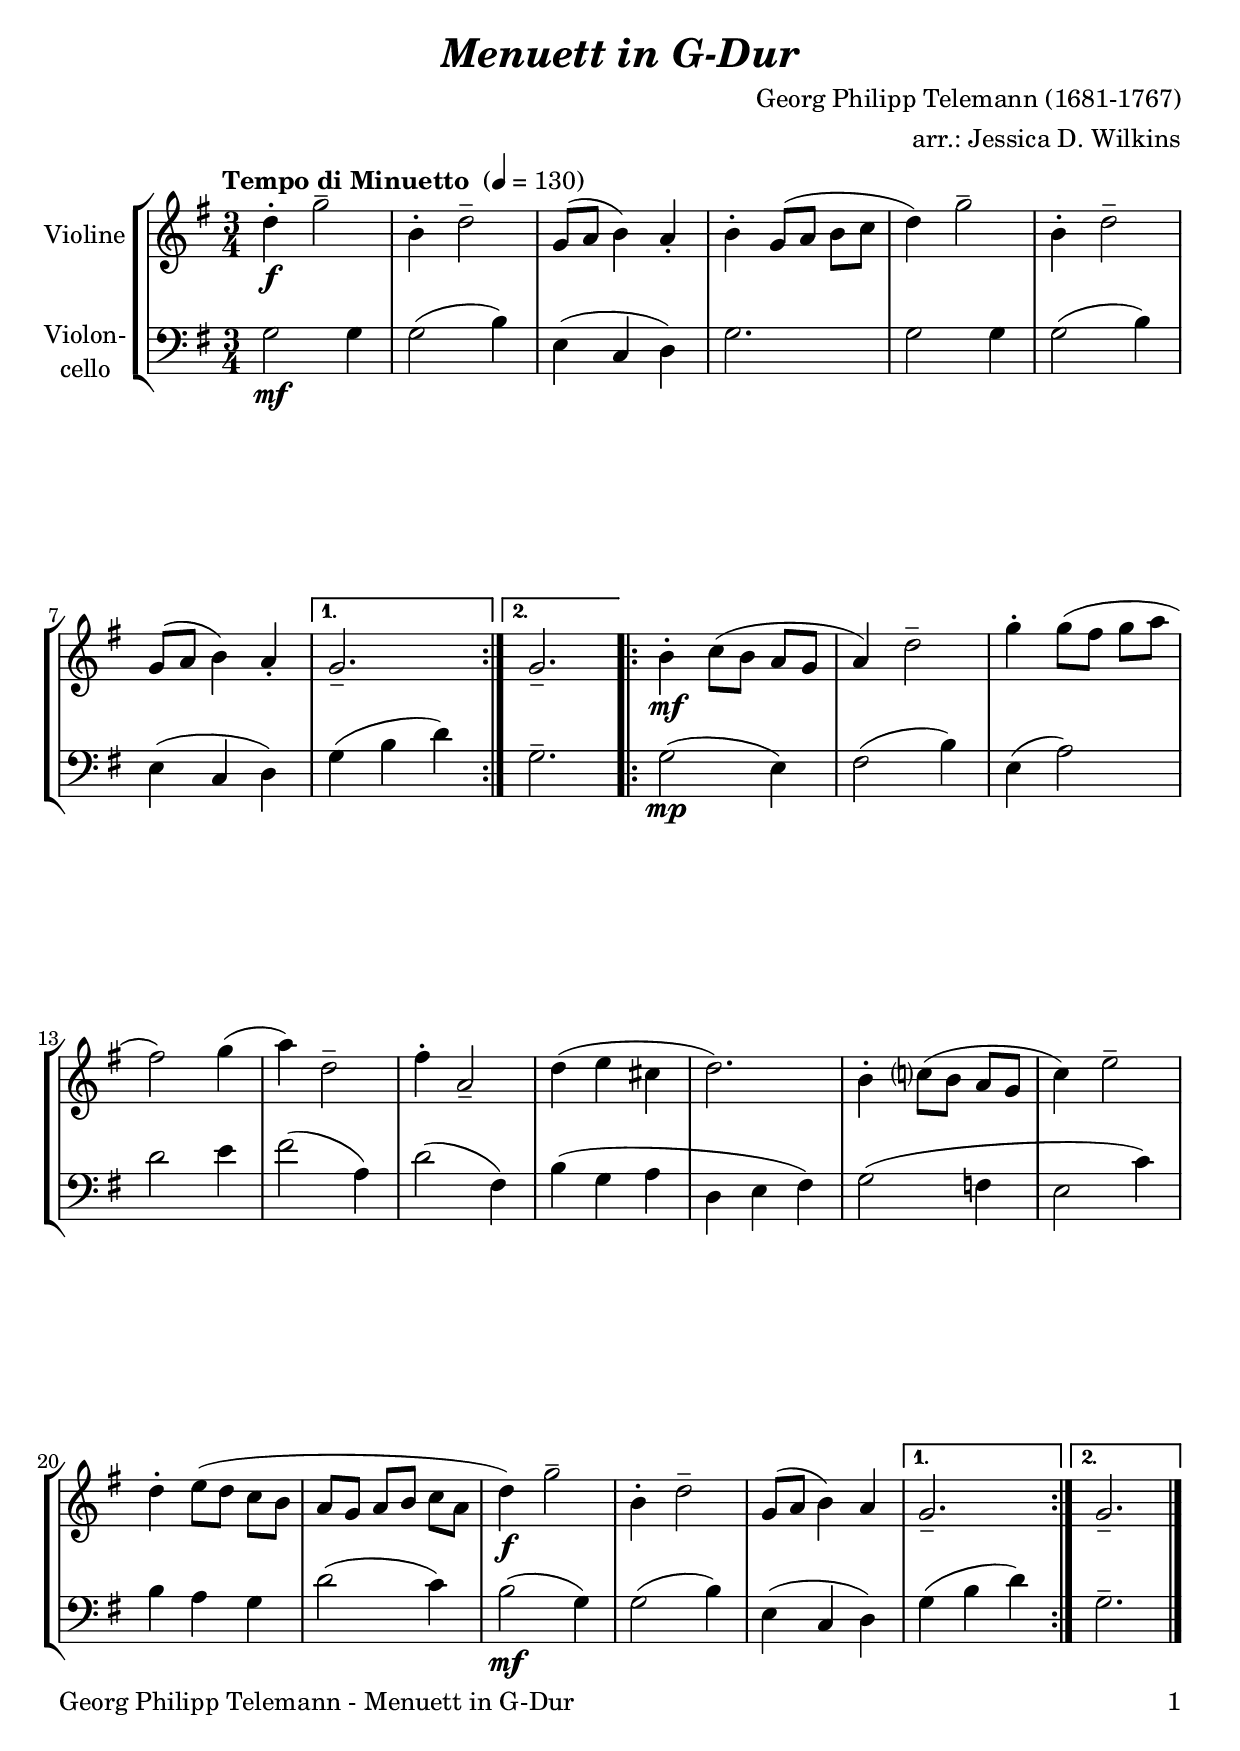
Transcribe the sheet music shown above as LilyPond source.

\version "2.18.2"
\include "deutsch.ly"
  
#(set-global-staff-size 22)

\header {
  title     = \markup \bold \italic "Menuett in G-Dur"
  composer  = "Georg Philipp Telemann (1681-1767)"
  arranger  = "arr.: Jessica D. Wilkins"
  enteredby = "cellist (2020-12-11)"
%  piece     = ""
}

voiceconsts = {
  \key g \major
  \time 3/4
  \clef "treble"
  \numericTimeSignature
  % Set default beaming for all staves
  \set Timing.beamExceptions = #'()
  \set Timing.baseMoment     = #(ly:make-moment 1 4)
  \set Timing.beatStructure  = #'(1 1 1)
  \tempo "Tempo di Minuetto " 4=130
}

mivl = "violin"
%miba = "pizzicato strings"
miba = "cello"

rit  = \mark \markup \box \italic "rit."
simi = \markup \italic "simile"

va = \relative c'' {
  \voiceconsts

  \repeat volta 2 {
    d4-.\f g2--
    h,4-. d2--
    g,8( a h4) a-.
    h-. g8( a h c
    d4) g2--
    h,4-. d2--

    g,8( a h4) a-.
  }
  \alternative {
    { g2.-- }
    { g-- }
  }

  \repeat volta 2 {
    h4-.\mf c8( h a g
    a4) d2--
    g4-. g8( fis g a
    fis2) g4(

    a) d,2--
    fis4-. a,2--
    d4( e cis
    d2.)
    h4-. c?8( h a g
    c4) e2--
    d4-. e8( d c h

    a g a h c a
    d4)\f g2--
    h,4-. d2--
    g,8( a h4) a
  }
  \alternative {
    { g2.-- }
    { g-- }
  } \bar "|."
}

vb = \relative c' {
  \voiceconsts
  \clef "bass"
  
  \repeat volta 2 {
    g2\mf g4
    g2( h4)
    e,( c d)
    g2.
    g2 g4
    g2( h4)

    e,( c d)
  }
  \alternative {
    { g( h d) }
    { g,2.-- }
  }

  \repeat volta 2 {
    g2(\mp e4)
    fis2( h4) e,( a2)
    d e4

    fis2( a,4)
    d2( fis,4)
    h( g a
    d, e fis)
    g2( f4
    e2 c'4)
    h a g

    d'2( c4)
    h2(\mf g4)
    g2( h4)
    e,( c d)
  }
  \alternative {
    { g( h d) }
    { g,2.-- }
  } \bar "|."
}


music = \new StaffGroup <<
      \new Staff {
	\set Staff.midiInstrument = \mivl
	\set Staff.instrumentName = \markup \center-column { "Violine" }
	\transpose g g { \va }
      }

      \new Staff {
	\set Staff.midiInstrument = \miba
	\set Staff.instrumentName = \markup \center-column { "Violon-" "cello" }
	\transpose g g { \vb }
      }
>>

\book {
   \paper {
    print-page-number = ##t
    print-first-page-number = ##t
    ragged-last-bottom = ##f
    oddHeaderMarkup = \markup \null
    evenHeaderMarkup = \markup \null
    oddFooterMarkup = \markup {
      \fill-line {
        \on-the-fly #print-page-number-check-first
        "Georg Philipp Telemann - Menuett in G-Dur" \fromproperty #'page:page-number-string
      }
    }
    evenFooterMarkup = \oddFooterMarkup
  } \score {
    \music
    \layout {}
  }

  \score {
    \unfoldRepeats \music

    \midi {
      \context {
        \Score
      }
    }
  }
}